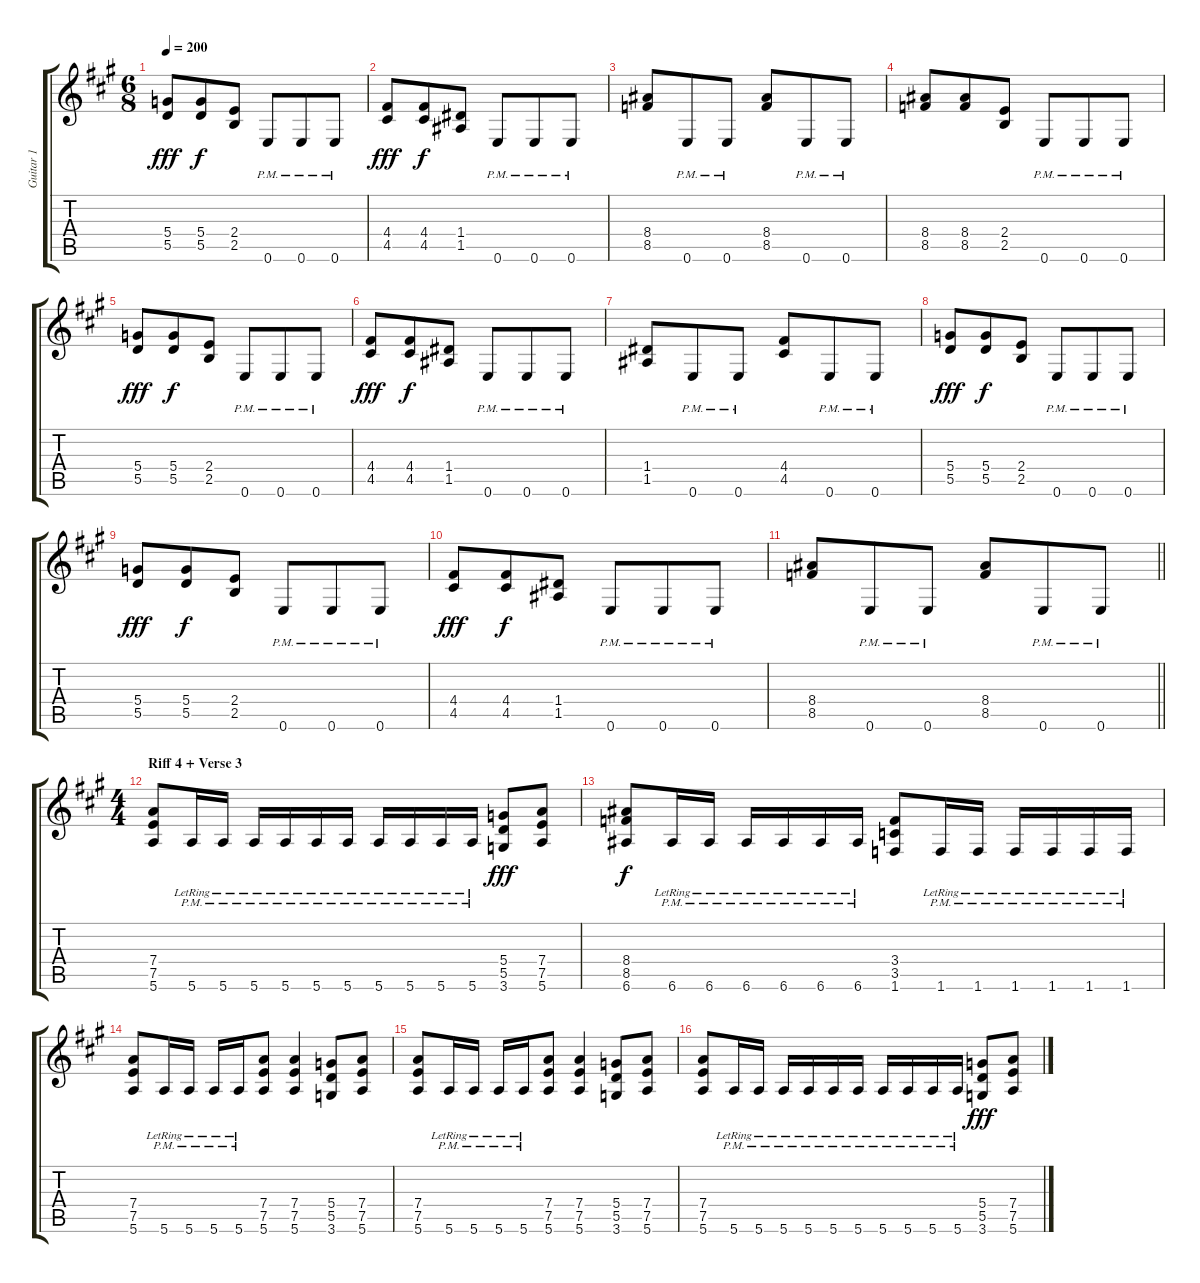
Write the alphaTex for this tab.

\track ("Guitar 1" "Guitar 1") {instrument distortionguitar}
\staff {score tabs}
\tuning (E4 B3 G3 D3 A2 E2) {hide}
\ts (6 8)
\tempo 200
\clef g2
\ks f#minor
(5.4 5.5).8{dy fff} (5.4 5.5).8{dy f} (2.4 2.5).8 0.6{pm}.8 0.6{pm}.8 0.6{pm}.8 |
(4.4 4.5).8{dy fff} (4.4 4.5).8{dy f} (1.4 1.5).8 0.6{pm}.8 0.6{pm}.8 0.6{pm}.8 |
(8.4 8.5).8 0.6{pm}.8 0.6{pm}.8 (8.4 8.5).8 0.6{pm}.8 0.6{pm}.8 |
(8.4 8.5).8 (8.4 8.5).8 (2.4 2.5).8 0.6{pm}.8 0.6{pm}.8 0.6{pm}.8 |
(5.4 5.5).8{dy fff} (5.4 5.5).8{dy f} (2.4 2.5).8 0.6{pm}.8 0.6{pm}.8 0.6{pm}.8 |
(4.4 4.5).8{dy fff} (4.4 4.5).8{dy f} (1.4 1.5).8 0.6{pm}.8 0.6{pm}.8 0.6{pm}.8 |
(1.4 1.5).8 0.6{pm}.8 0.6{pm}.8 (4.4 4.5).8 0.6{pm}.8 0.6{pm}.8 |
(5.4 5.5).8{dy fff} (5.4 5.5).8{dy f} (2.4 2.5).8 0.6{pm}.8 0.6{pm}.8 0.6{pm}.8 |
(5.4 5.5).8{dy fff} (5.4 5.5).8{dy f} (2.4 2.5).8 0.6{pm}.8 0.6{pm}.8 0.6{pm}.8 |
(4.4 4.5).8{dy fff} (4.4 4.5).8{dy f} (1.4 1.5).8 0.6{pm}.8 0.6{pm}.8 0.6{pm}.8 |
\barLineRight lightlight
(8.4 8.5).8 0.6{pm}.8 0.6{pm}.8 (8.4 8.5).8 0.6{pm}.8 0.6{pm}.8 |
\ts (4 4)
\section ("" "Riff 4 + Verse 3")
(7.4 7.5 5.6).8 5.6{pm lr}.16 5.6{pm lr}.16 5.6{pm lr}.16 5.6{pm lr}.16 5.6{pm lr}.16 5.6{pm lr}.16 5.6{pm lr}.16 5.6{pm lr}.16 5.6{pm lr}.16 5.6{pm lr}.16 (5.4 5.5 3.6).8{dy fff} (7.4 7.5 5.6).8 |
(8.4 8.5 6.6).8{dy f} 6.6{pm lr}.16 6.6{pm lr}.16 6.6{pm lr}.16 6.6{pm lr}.16 6.6{pm lr}.16 6.6{pm lr}.16 (3.4 3.5 1.6).8 1.6{pm lr}.16 1.6{pm lr}.16 1.6{pm lr}.16 1.6{pm lr}.16 1.6{pm lr}.16 1.6{pm lr}.16 |
(7.4 7.5 5.6).8 5.6{pm lr}.16 5.6{pm lr}.16 5.6{pm lr}.16 5.6{pm lr}.16 (7.4 7.5 5.6).8 (7.4 7.5 5.6).4 (5.4 5.5 3.6).8 (7.4 7.5 5.6).8 |
(7.4 7.5 5.6).8 5.6{pm lr}.16 5.6{pm lr}.16 5.6{pm lr}.16 5.6{pm lr}.16 (7.4 7.5 5.6).8 (7.4 7.5 5.6).4 (5.4 5.5 3.6).8 (7.4 7.5 5.6).8 |
(7.4 7.5 5.6).8 5.6{pm lr}.16 5.6{pm lr}.16 5.6{pm lr}.16 5.6{pm lr}.16 5.6{pm lr}.16 5.6{pm lr}.16 5.6{pm lr}.16 5.6{pm lr}.16 5.6{pm lr}.16 5.6{pm lr}.16 (5.4 5.5 3.6).8{dy fff} (7.4 7.5 5.6).8
